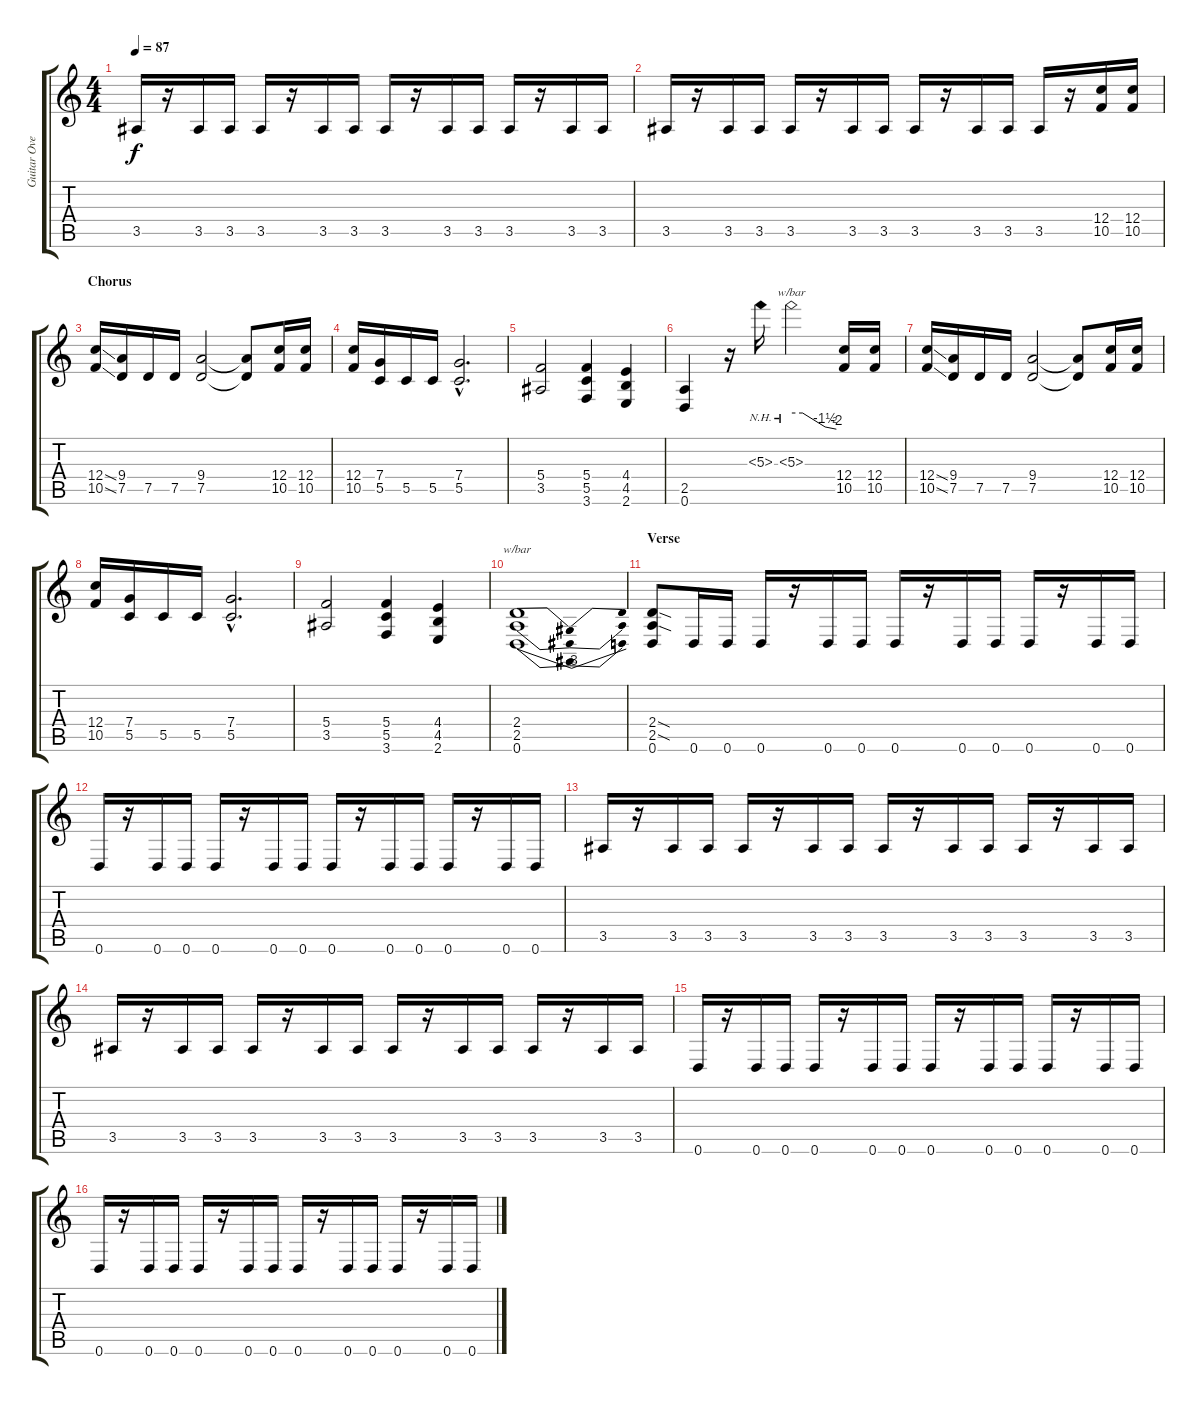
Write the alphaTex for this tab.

\track ("Guitar Overdub" "Guitar Ove") {instrument overdrivenguitar}
\staff {score tabs}
\tuning (D4 A3 F3 C3 G2 D2) {hide}
\ts (4 4)
\tempo 87
\clef g2
\ks c
3.5.16{dy f} r.16 3.5.16 3.5.16 3.5.16 r.16 3.5.16 3.5.16 3.5.16 r.16 3.5.16 3.5.16 3.5.16 r.16 3.5.16 3.5.16 |
3.5.16 r.16 3.5.16 3.5.16 3.5.16 r.16 3.5.16 3.5.16 3.5.16 r.16 3.5.16 3.5.16 3.5.16 r.16 (12.4 10.5).16 (12.4 10.5).16 |
\section ("" "Chorus")
(12.4{ss} 10.5{ss}).16 (9.4 7.5).16 7.5.16 7.5.16 (9.4 7.5).2 (9.4{t} 7.5{t}).8 (12.4 10.5).16 (12.4 10.5).16 |
(12.4 10.5).16 (7.4 5.5).16 5.5.16 5.5.16 (7.4{hac} 5.5{hac}).2{d} |
(5.4 3.5).2 (5.4 5.5 3.6).4 (4.4 4.5 2.6).4 |
(2.5 0.6).4 r.16 5.3{nh}.16 5.3{nh}.2{tbe (custom default 0 0 15 0 45 -6 60 -8)} (12.4 10.5).16 (12.4 10.5).16 |
(12.4{ss} 10.5{ss}).16 (9.4 7.5).16 7.5.16 7.5.16 (9.4 7.5).2 (9.4{t} 7.5{t}).8 (12.4 10.5).16 (12.4 10.5).16 |
(12.4 10.5).16 (7.4 5.5).16 5.5.16 5.5.16 (7.4{hac} 5.5{hac}).2{d} |
(5.4 3.5).2 (5.4 5.5 3.6).4 (4.4 4.5 2.6).4 |
(2.4 2.5 0.6).1{tbe (dip default 0 0 30 -12 60 0)} |
\section ("" "Verse")
(2.4{sod} 2.5{sod} 0.6).8 0.6.16 0.6.16 0.6.16 r.16 0.6.16 0.6.16 0.6.16 r.16 0.6.16 0.6.16 0.6.16 r.16 0.6.16 0.6.16 |
0.6.16 r.16 0.6.16 0.6.16 0.6.16 r.16 0.6.16 0.6.16 0.6.16 r.16 0.6.16 0.6.16 0.6.16 r.16 0.6.16 0.6.16 |
3.5.16 r.16 3.5.16 3.5.16 3.5.16 r.16 3.5.16 3.5.16 3.5.16 r.16 3.5.16 3.5.16 3.5.16 r.16 3.5.16 3.5.16 |
3.5.16 r.16 3.5.16 3.5.16 3.5.16 r.16 3.5.16 3.5.16 3.5.16 r.16 3.5.16 3.5.16 3.5.16 r.16 3.5.16 3.5.16 |
0.6.16 r.16 0.6.16 0.6.16 0.6.16 r.16 0.6.16 0.6.16 0.6.16 r.16 0.6.16 0.6.16 0.6.16 r.16 0.6.16 0.6.16 |
0.6.16 r.16 0.6.16 0.6.16 0.6.16 r.16 0.6.16 0.6.16 0.6.16 r.16 0.6.16 0.6.16 0.6.16 r.16 0.6.16 0.6.16
